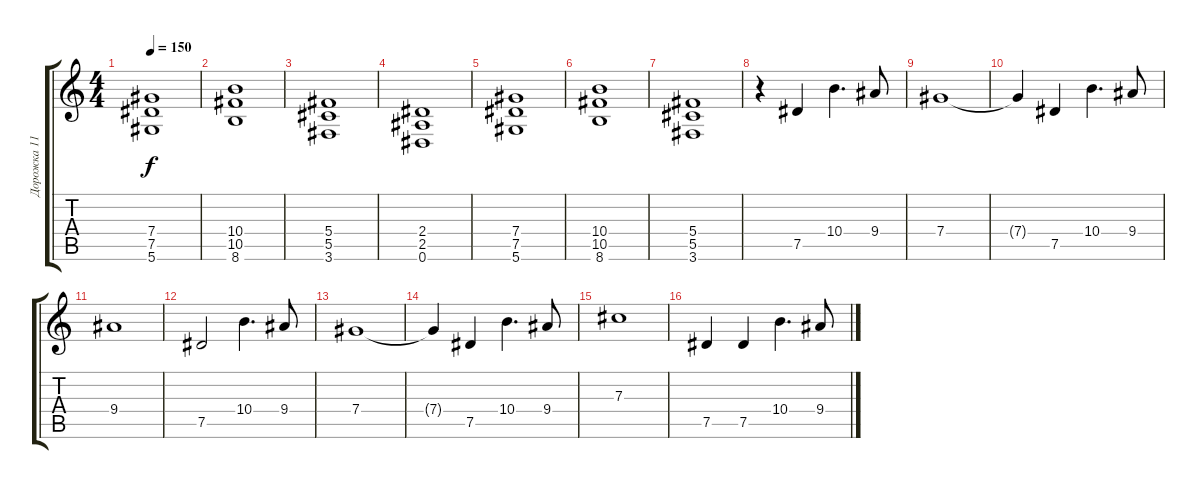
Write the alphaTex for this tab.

\track ("Дорожка 11" "Дорожка 11") {instrument distortionguitar}
\staff {score tabs}
\tuning (Eb4 Bb3 Gb3 Db3 Ab2 Eb2) {hide}
\ts (4 4)
\tempo 150
\clef g2
\ks c
(7.4 7.5 5.6).1{dy f} |
(10.4 10.5 8.6).1 |
(5.4 5.5 3.6).1 |
(2.4 2.5 0.6).1 |
(7.4 7.5 5.6).1 |
(10.4 10.5 8.6).1 |
(5.4 5.5 3.6).1 |
r.4 7.5.4 10.4.4{d} 9.4.8 |
7.4.1 |
7.4{t}.4 7.5.4 10.4.4{d} 9.4.8 |
9.4.1 |
7.5.2 10.4.4{d} 9.4.8 |
7.4.1 |
7.4{t}.4 7.5.4 10.4.4{d} 9.4.8 |
7.3.1 |
7.5.4 7.5.4 10.4.4{d} 9.4.8
